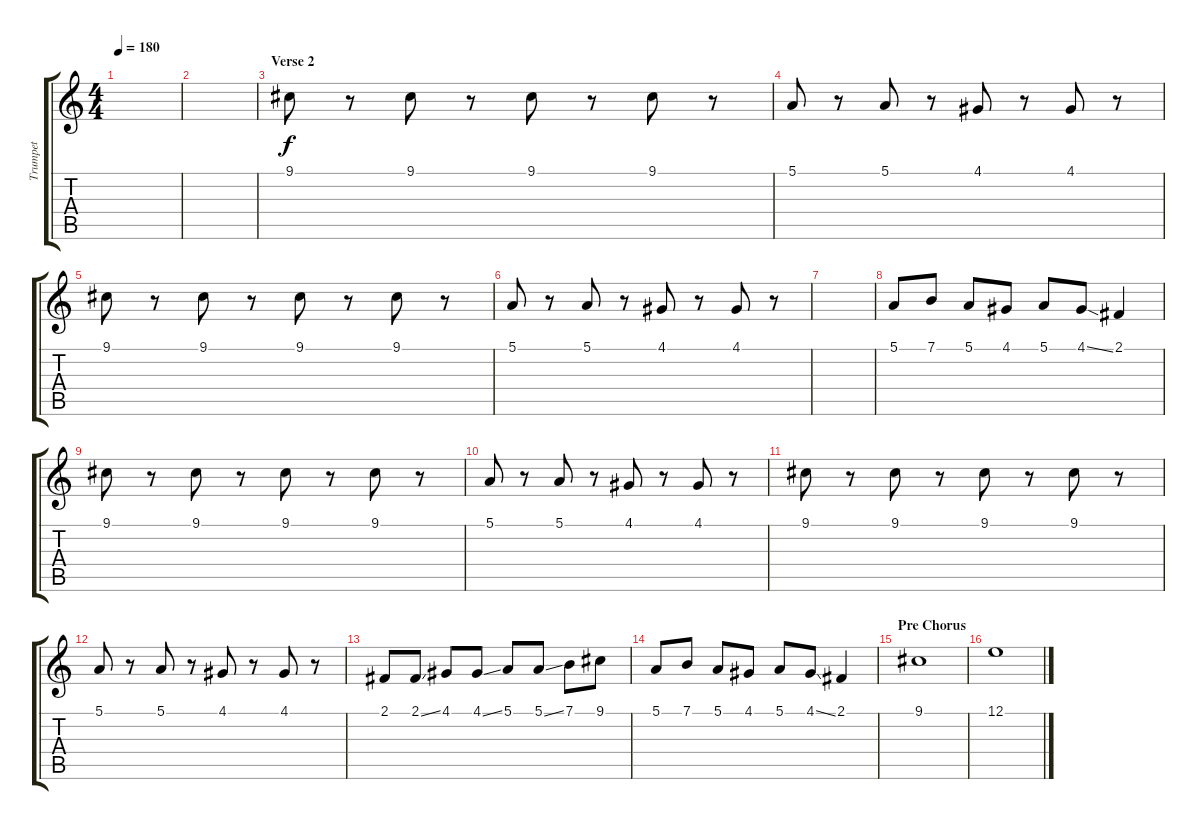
\track ("Trumpet" "Trumpet") {instrument trumpet}
\staff {score tabs}
\tuning (E4 B3 G3 D3 A2 E2) {hide}
\ts (4 4)
\tempo 180
\clef g2
\ks c
|
|
\section ("" "Verse 2")
9.1.8 r.8 9.1.8 r.8 9.1.8 r.8 9.1.8 r.8 |
5.1.8 r.8 5.1.8 r.8 4.1.8 r.8 4.1.8 r.8 |
9.1.8 r.8 9.1.8 r.8 9.1.8 r.8 9.1.8 r.8 |
5.1.8 r.8 5.1.8 r.8 4.1.8 r.8 4.1.8 r.8 |
|
5.1.8 7.1.8 5.1.8 4.1.8 5.1.8 4.1{ss}.8 2.1.4 |
9.1.8 r.8 9.1.8 r.8 9.1.8 r.8 9.1.8 r.8 |
5.1.8 r.8 5.1.8 r.8 4.1.8 r.8 4.1.8 r.8 |
9.1.8 r.8 9.1.8 r.8 9.1.8 r.8 9.1.8 r.8 |
5.1.8 r.8 5.1.8 r.8 4.1.8 r.8 4.1.8 r.8 |
2.1.8 2.1{ss}.8 4.1.8 4.1{ss}.8 5.1.8 5.1{ss}.8 7.1.8 9.1.8 |
5.1.8 7.1.8 5.1.8 4.1.8 5.1.8 4.1{ss}.8 2.1.4 |
\section ("" "Pre Chorus")
9.1.1 |
12.1.1
